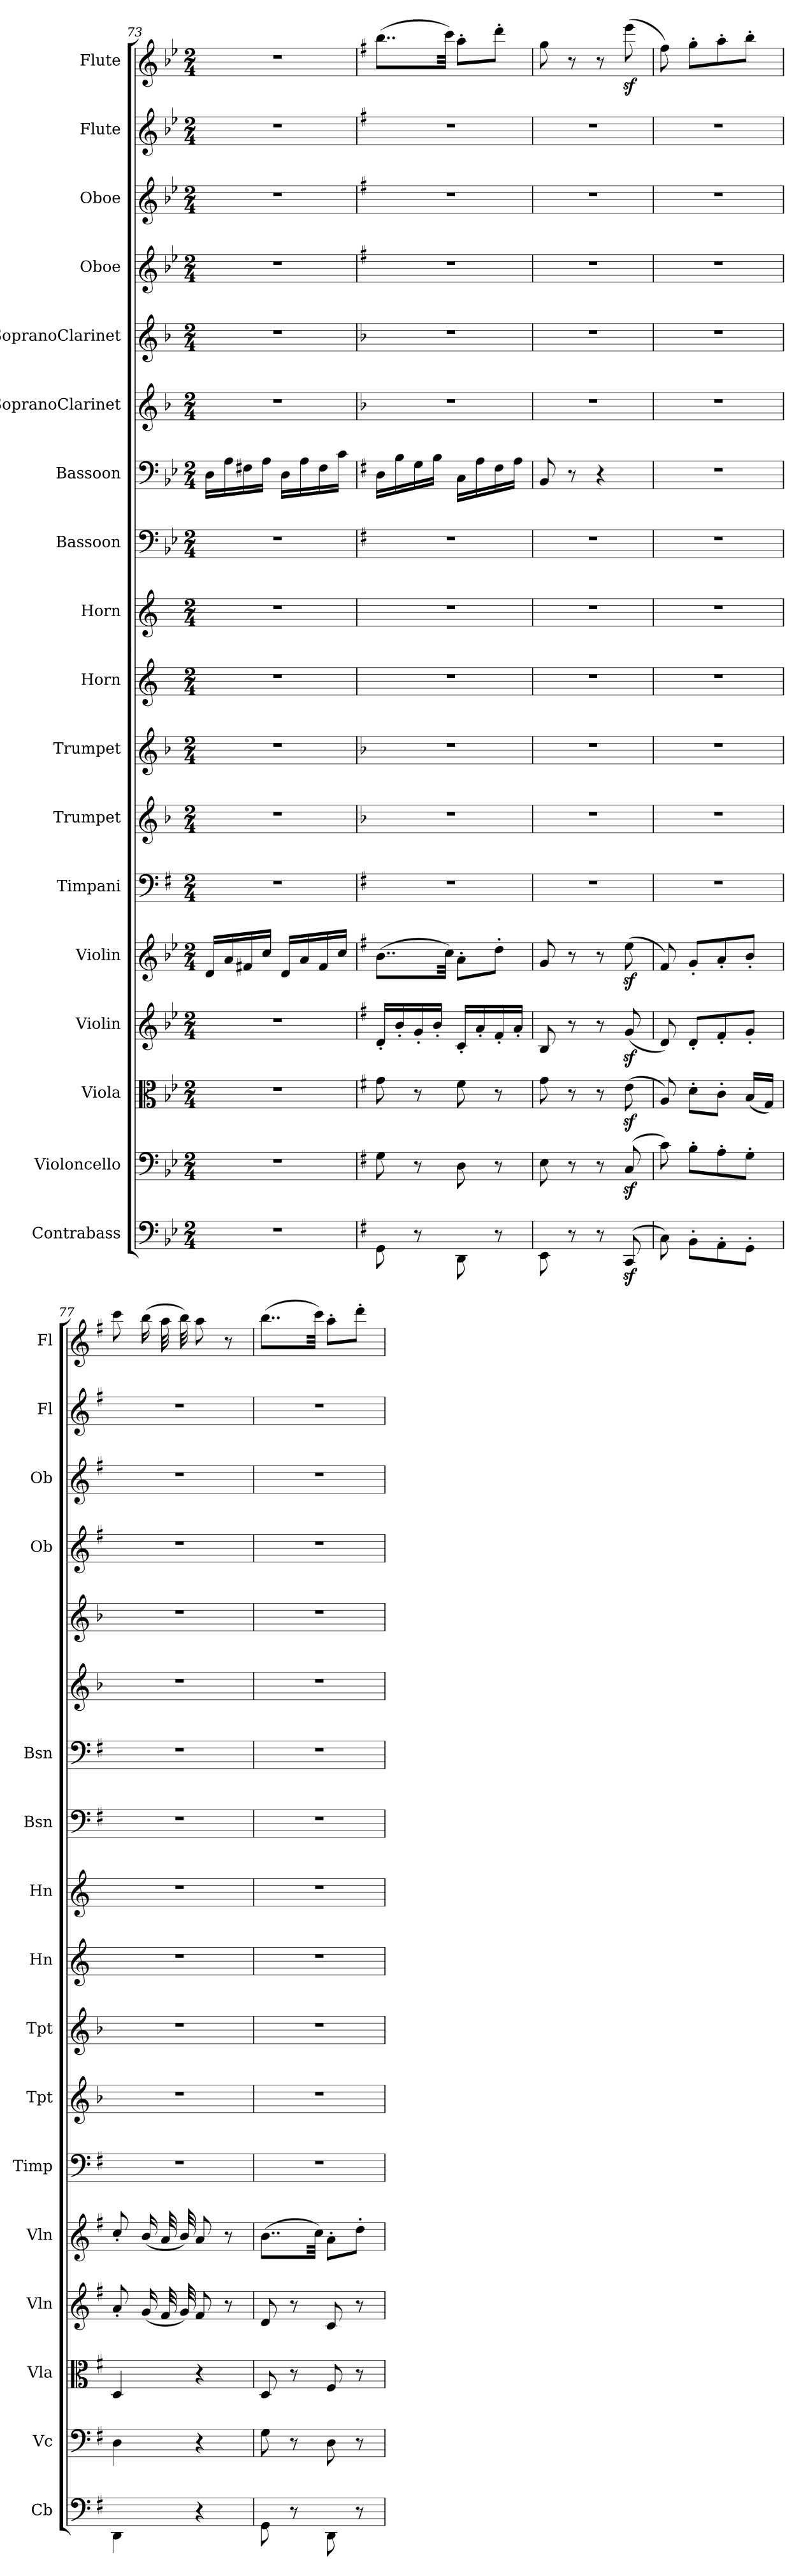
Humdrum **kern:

**kern	**kern	**kern	**kern	**kern	**kern	**kern	**kern	**kern	**kern	**kern	**kern	**kern	**kern	**kern	**kern	**kern	**kern
*part18	*part17	*part16	*part15	*part14	*part13	*part12	*part11	*part10	*part9	*part8	*part7	*part6	*part5	*part4	*part3	*part2	*part1
*staff18	*staff17	*staff16	*staff15	*staff14	*staff13	*staff12	*staff11	*staff10	*staff9	*staff8	*staff7	*staff6	*staff5	*staff4	*staff3	*staff2	*staff1
*I"Contrabass	*I"Violoncello	*I"Viola	*I"Violin	*I"Violin	*I"Timpani	*I"Trumpet	*I"Trumpet	*I"Horn	*I"Horn	*I"Bassoon	*I"Bassoon	*I"SopranoClarinet	*I"SopranoClarinet	*I"Oboe	*I"Oboe	*I"Flute	*I"Flute
*I'Cb	*I'Vc	*I'Vla	*I'Vln	*I'Vln	*I'Timp	*I'Tpt	*I'Tpt	*I'Hn	*I'Hn	*I'Bsn	*I'Bsn	*	*	*I'Ob	*I'Ob	*I'Fl	*I'Fl
*clefF4	*clefF4	*clefC3	*clefG2	*clefG2	*clefF4	*clefG2	*clefG2	*clefG2	*clefG2	*clefF4	*clefF4	*clefG2	*clefG2	*clefG2	*clefG2	*clefG2	*clefG2
*k[b-e-]	*k[b-e-]	*k[b-e-]	*k[b-e-]	*k[b-e-]	*k[f#]	*k[b-]	*k[b-]	*k[]	*k[]	*k[b-e-]	*k[b-e-]	*k[b-]	*k[b-]	*k[b-e-]	*k[b-e-]	*k[b-e-]	*k[b-e-]
*M2/4	*M2/4	*M2/4	*M2/4	*M2/4	*M2/4	*M2/4	*M2/4	*M2/4	*M2/4	*M2/4	*M2/4	*M2/4	*M2/4	*M2/4	*M2/4	*M2/4	*M2/4
=73	=73	=73	=73	=73	=73	=73	=73	=73	=73	=73	=73	=73	=73	=73	=73	=73	=73
2r	2r	2r	2r	16d/LL	2r	2r	2r	2r	2r	2r	16D\LL	2r	2r	2r	2r	2r	2r
.	.	.	.	16a/	.	.	.	.	.	.	16A\	.	.	.	.	.	.
.	.	.	.	16f#X/	.	.	.	.	.	.	16F#X\	.	.	.	.	.	.
.	.	.	.	16cc/JJ	.	.	.	.	.	.	16A\JJ	.	.	.	.	.	.
.	.	.	.	16d/LL	.	.	.	.	.	.	16D\LL	.	.	.	.	.	.
.	.	.	.	16a/	.	.	.	.	.	.	16A\	.	.	.	.	.	.
.	.	.	.	16f#/	.	.	.	.	.	.	16F#\	.	.	.	.	.	.
.	.	.	.	16cc/JJ	.	.	.	.	.	.	16c\JJ	.	.	.	.	.	.
=	=	=	=	=	=	=	=	=	=	=	=	=	=	=	=	=	=
*k[f#]	*k[f#]	*k[f#]	*k[f#]	*k[f#]	*	*	*	*	*	*k[f#]	*k[f#]	*	*	*k[f#]	*k[f#]	*k[f#]	*k[f#]
8GG\	8G\	8g\	16d'/LL	(8..b\L	2r	2r	2r	2r	2r	2r	16D\LL	2r	2r	2r	2r	2r	(8..bb\L
.	.	.	16b'/	.	.	.	.	.	.	.	16B\	.	.	.	.	.	.
8r	8r	8r	16g'/	.	.	.	.	.	.	.	16G\	.	.	.	.	.	.
.	.	.	16b'/JJ	.	.	.	.	.	.	.	16B\JJ	.	.	.	.	.	.
.	.	.	.	32cc\Jkk)	.	.	.	.	.	.	.	.	.	.	.	.	32ccc\Jkk)
8DD\	8D\	8f#\	16c'/LL	8a'\L	.	.	.	.	.	.	16C\LL	.	.	.	.	.	8aa'\L
.	.	.	16a'/	.	.	.	.	.	.	.	16A\	.	.	.	.	.	.
8r	8r	8r	16f#'/	8dd'\J	.	.	.	.	.	.	16F#\	.	.	.	.	.	8ddd'\J
.	.	.	16a'/JJ	.	.	.	.	.	.	.	16A\JJ	.	.	.	.	.	.
=75	=75	=75	=75	=75	=75	=75	=75	=75	=75	=75	=75	=75	=75	=75	=75	=75	=75
8EE\	8E\	8g\	8B/	8g/	2r	2r	2r	2r	2r	2r	8BB/	2r	2r	2r	2r	2r	8gg\
8r	8r	8r	8r	8r	.	.	.	.	.	.	8r	.	.	.	.	.	8r
8r	8r	8r	8r	8r	.	.	.	.	.	.	4r	.	.	.	.	.	8r
(8CCz/	(8Cz/	(8ez\	(8gz/	(8eez\	.	.	.	.	.	.	.	.	.	.	.	.	(8eeez\
=76	=76	=76	=76	=76	=76	=76	=76	=76	=76	=76	=76	=76	=76	=76	=76	=76	=76
8C\)	8c\)	8A/)	8d/)	8f#/)	2r	2r	2r	2r	2r	2r	2r	2r	2r	2r	2r	2r	8ff#\)
8BB'\L	8B'\L	8d'\L	8d'/L	8g'/L	.	.	.	.	.	.	.	.	.	.	.	.	8gg'\L
8AA'\	8A'\	8c'\J	8f#'/	8a'/	.	.	.	.	.	.	.	.	.	.	.	.	8aa'\
8GG'\J	8G'\J	(16B/LL	8g'/J	8b'/J	.	.	.	.	.	.	.	.	.	.	.	.	8bb'\J
.	.	16G/JJ)	.	.	.	.	.	.	.	.	.	.	.	.	.	.	.
=77	=77	=77	=77	=77	=77	=77	=77	=77	=77	=77	=77	=77	=77	=77	=77	=77	=77
4DD\	4D\	4D/	8a'/	8cc'/	2r	2r	2r	2r	2r	2r	2r	2r	2r	2r	2r	2r	8ccc\
.	.	.	(16g/	(16b/	.	.	.	.	.	.	.	.	.	.	.	.	(16bb\
.	.	.	32f#/	32a/	.	.	.	.	.	.	.	.	.	.	.	.	32aa\
.	.	.	32g/)	32b/)	.	.	.	.	.	.	.	.	.	.	.	.	32bb\)
4r	4r	4r	8f#/	8a/	.	.	.	.	.	.	.	.	.	.	.	.	8aa\
.	.	.	8r	8r	.	.	.	.	.	.	.	.	.	.	.	.	8r
=78	=78	=78	=78	=78	=78	=78	=78	=78	=78	=78	=78	=78	=78	=78	=78	=78	=78
8GG\	8G\	8D/	8d/	(8..b\L	2r	2r	2r	2r	2r	2r	2r	2r	2r	2r	2r	2r	(8..bb\L
8r	8r	8r	8r	.	.	.	.	.	.	.	.	.	.	.	.	.	.
.	.	.	.	32cc\Jkk)	.	.	.	.	.	.	.	.	.	.	.	.	32ccc\Jkk)
8DD\	8D\	8F#/	8c/	8a'\L	.	.	.	.	.	.	.	.	.	.	.	.	8aa'\L
8r	8r	8r	8r	8dd'\J	.	.	.	.	.	.	.	.	.	.	.	.	8ddd'\J
=	=	=	=	=	=	=	=	=	=	=	=	=	=	=	=	=	=
*-	*-	*-	*-	*-	*-	*-	*-	*-	*-	*-	*-	*-	*-	*-	*-	*-	*-
